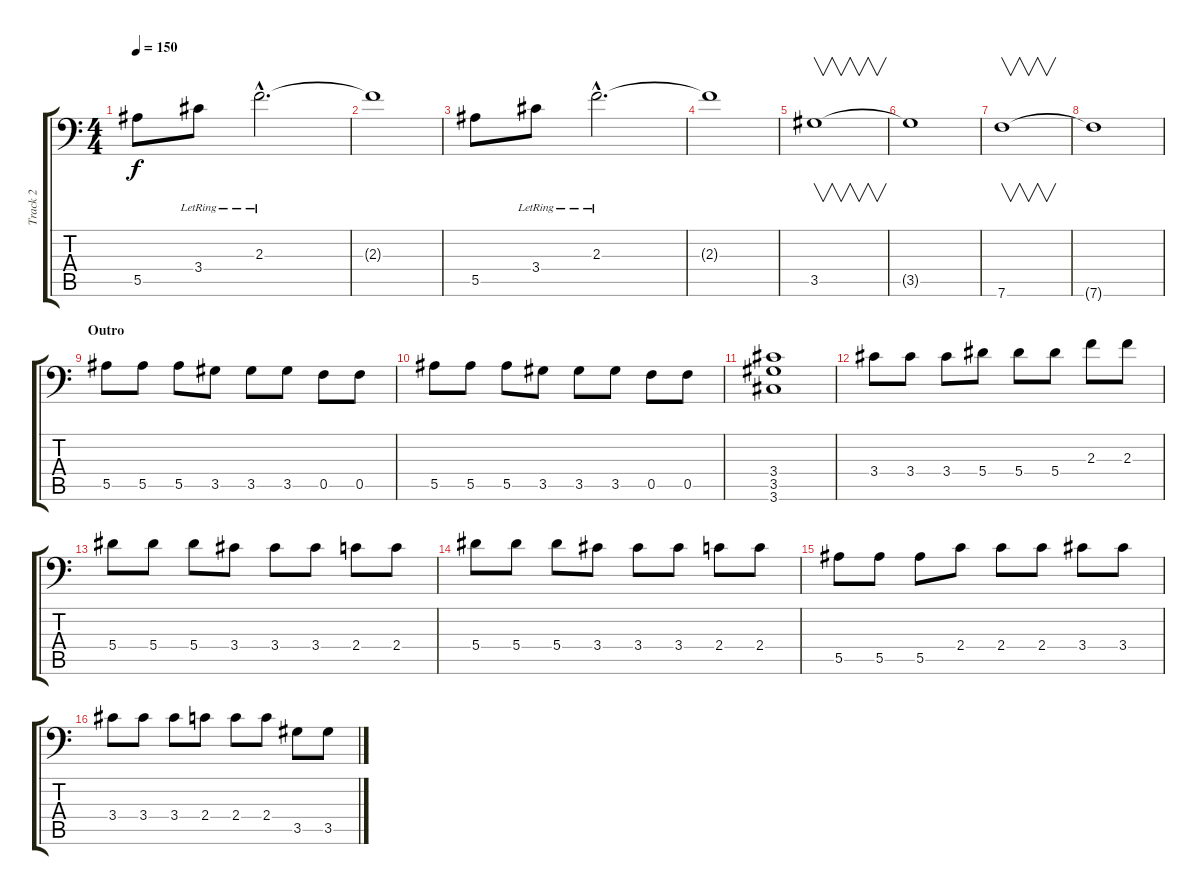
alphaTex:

\track ("Track 2" "Track 2") {instrument distortionguitar}
\staff {score tabs}
\tuning (C4 G3 Eb3 Bb2 F2 Bb1) {hide}
\ts (4 4)
\tempo 150
\clef f4
\ks c
5.5.8{dy f instrument acousticguitarsteel} 3.4{lr}.8 2.3{hac lr}.2{d} |
2.3{t}.1 |
5.5.8{instrument acousticguitarsteel} 3.4{lr}.8 2.3{hac lr}.2{d} |
2.3{t}.1 |
3.5.1{v instrument acousticguitarsteel} |
3.5{t}.1 |
7.6.1{v instrument acousticguitarsteel} |
7.6{t}.1 |
\section ("" "Outro")
5.5.8{instrument distortionguitar} 5.5.8 5.5.8 3.5.8 3.5.8 3.5.8 0.5.8 0.5.8 |
5.5.8 5.5.8 5.5.8 3.5.8 3.5.8 3.5.8 0.5.8 0.5.8 |
(3.4 3.5 3.6).1 |
3.4.8 3.4.8 3.4.8 5.4.8 5.4.8 5.4.8 2.3.8 2.3.8 |
5.4.8 5.4.8 5.4.8 3.4.8 3.4.8 3.4.8 2.4.8 2.4.8 |
5.4.8 5.4.8 5.4.8 3.4.8 3.4.8 3.4.8 2.4.8 2.4.8 |
5.5.8 5.5.8 5.5.8 2.4.8 2.4.8 2.4.8 3.4.8 3.4.8 |
3.4.8 3.4.8 3.4.8 2.4.8 2.4.8 2.4.8 3.5.8 3.5.8
